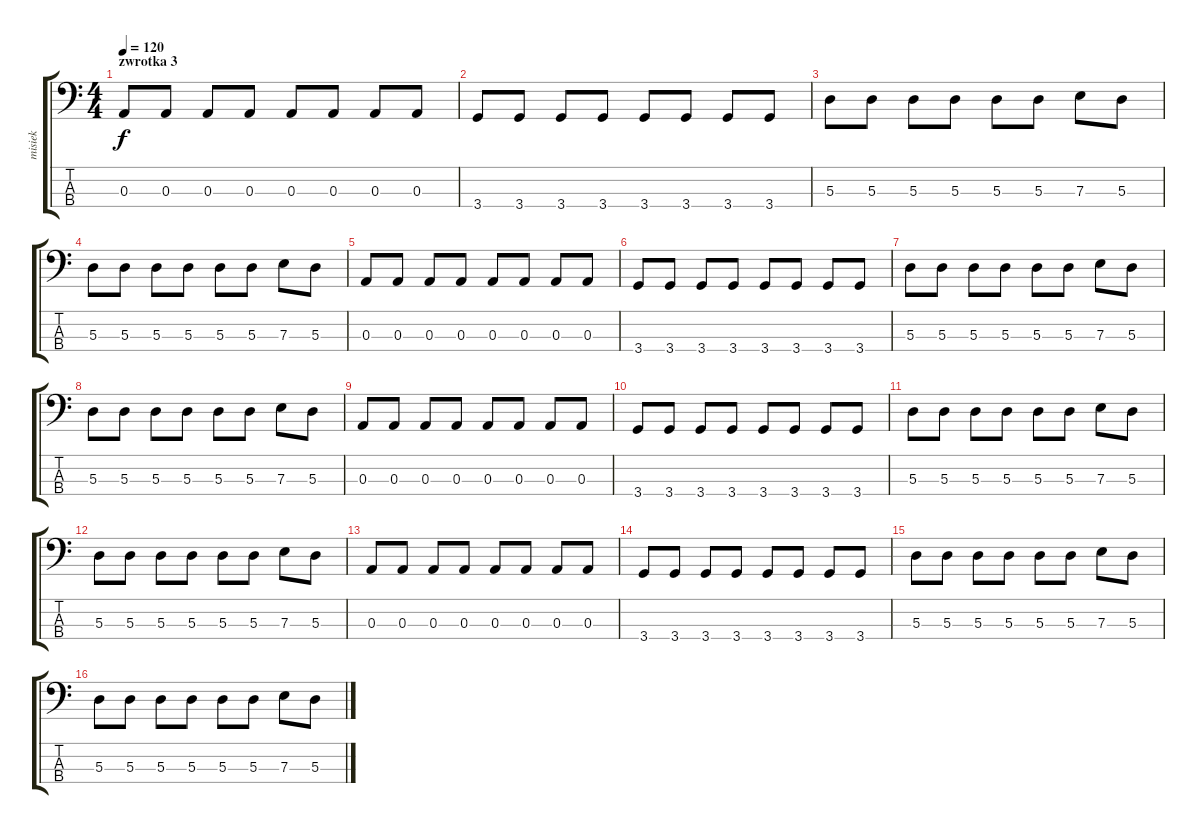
\track ("misiek" "misiek") {instrument electricbasspick}
\staff {score tabs}
\tuning (G2 D2 A1 E1) {hide}
\ts (4 4)
\section ("" "zwrotka 3")
\tempo 120
\clef f4
\ks c
0.3.8{dy f} 0.3.8 0.3.8 0.3.8 0.3.8 0.3.8 0.3.8 0.3.8 |
3.4.8 3.4.8 3.4.8 3.4.8 3.4.8 3.4.8 3.4.8 3.4.8 |
5.3.8 5.3.8 5.3.8 5.3.8 5.3.8 5.3.8 7.3.8 5.3.8 |
5.3.8 5.3.8 5.3.8 5.3.8 5.3.8 5.3.8 7.3.8 5.3.8 |
0.3.8 0.3.8 0.3.8 0.3.8 0.3.8 0.3.8 0.3.8 0.3.8 |
3.4.8 3.4.8 3.4.8 3.4.8 3.4.8 3.4.8 3.4.8 3.4.8 |
5.3.8 5.3.8 5.3.8 5.3.8 5.3.8 5.3.8 7.3.8 5.3.8 |
5.3.8 5.3.8 5.3.8 5.3.8 5.3.8 5.3.8 7.3.8 5.3.8 |
0.3.8 0.3.8 0.3.8 0.3.8 0.3.8 0.3.8 0.3.8 0.3.8 |
3.4.8 3.4.8 3.4.8 3.4.8 3.4.8 3.4.8 3.4.8 3.4.8 |
5.3.8 5.3.8 5.3.8 5.3.8 5.3.8 5.3.8 7.3.8 5.3.8 |
5.3.8 5.3.8 5.3.8 5.3.8 5.3.8 5.3.8 7.3.8 5.3.8 |
0.3.8 0.3.8 0.3.8 0.3.8 0.3.8 0.3.8 0.3.8 0.3.8 |
3.4.8 3.4.8 3.4.8 3.4.8 3.4.8 3.4.8 3.4.8 3.4.8 |
5.3.8 5.3.8 5.3.8 5.3.8 5.3.8 5.3.8 7.3.8 5.3.8 |
5.3.8 5.3.8 5.3.8 5.3.8 5.3.8 5.3.8 7.3.8 5.3.8
